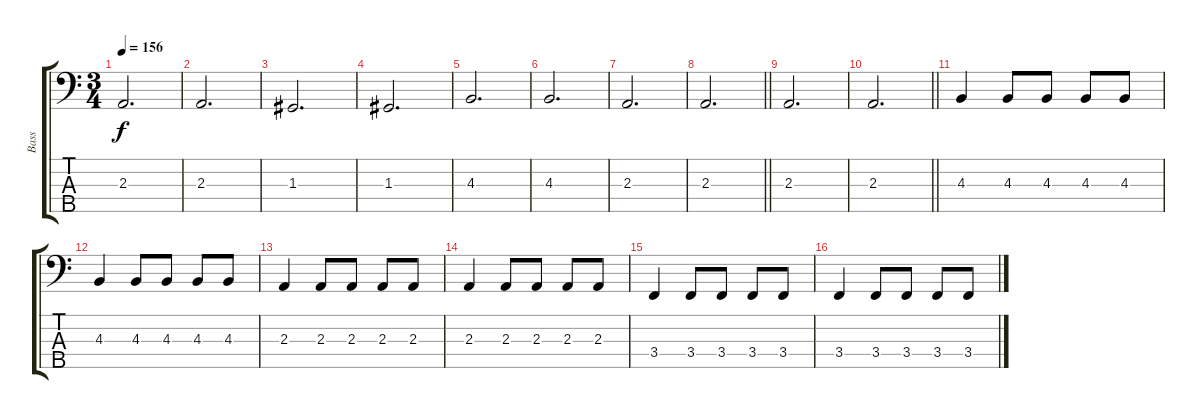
\track ("Bass" "Bass") {instrument acousticbass bank 1}
\staff {score tabs}
\tuning (F2 C2 G1 D1 A0) {hide}
\ts (3 4)
\section ("" "")
\tempo 156
\clef f4
\ks c
2.3.2{d dy f} |
2.3.2{d} |
1.3.2{d} |
1.3.2{d} |
4.3.2{d} |
4.3.2{d} |
2.3.2{d} |
\barLineRight lightlight
2.3.2{d} |
2.3.2{d} |
\barLineRight lightlight
2.3.2{d} |
\section ("" "")
4.3.4 4.3.8 4.3.8 4.3.8 4.3.8 |
4.3.4 4.3.8 4.3.8 4.3.8 4.3.8 |
2.3.4 2.3.8 2.3.8 2.3.8 2.3.8 |
2.3.4 2.3.8 2.3.8 2.3.8 2.3.8 |
3.4.4 3.4.8 3.4.8 3.4.8 3.4.8 |
3.4.4 3.4.8 3.4.8 3.4.8 3.4.8
